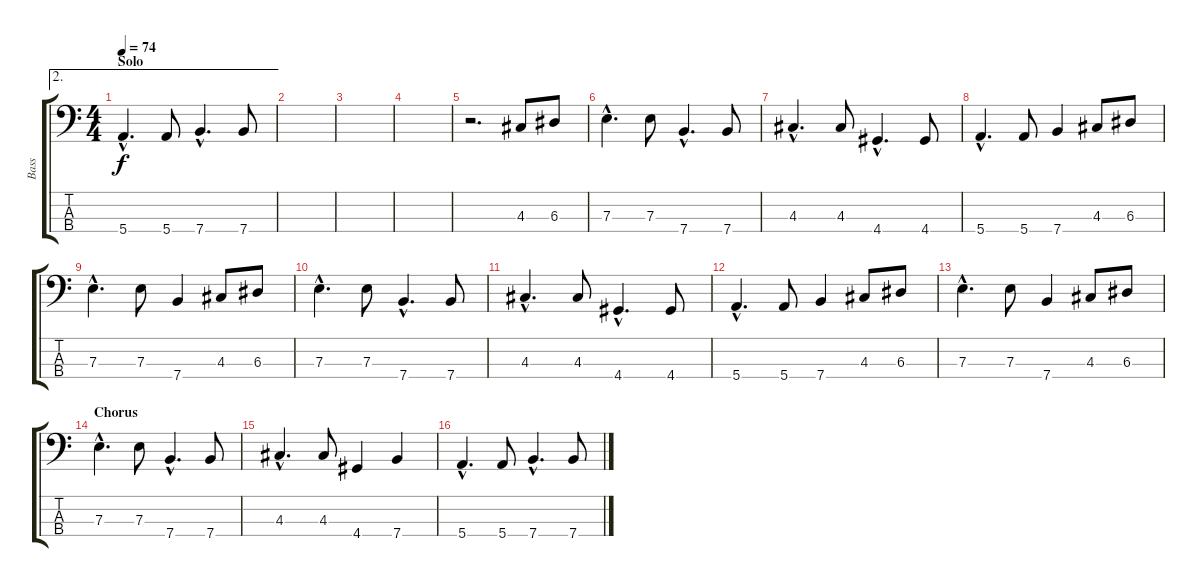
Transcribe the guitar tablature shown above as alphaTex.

\track ("Bass" "Bass") {instrument electricbassfinger}
\staff {score tabs}
\tuning (G2 D2 A1 E1) {hide}
\ae 2
\ts (4 4)
\section ("" "Solo")
\tempo 74
\clef f4
\ks c
5.4{hac}.4{d dy f} 5.4.8 7.4{hac}.4{d} 7.4.8 |
|
|
|
r.2{d} 4.3.8 6.3.8 |
7.3{hac}.4{d} 7.3.8 7.4{hac}.4{d} 7.4.8 |
4.3{hac}.4{d} 4.3.8 4.4{hac}.4{d} 4.4.8 |
5.4{hac}.4{d} 5.4.8 7.4.4 4.3.8 6.3.8 |
7.3{hac}.4{d} 7.3.8 7.4.4 4.3.8 6.3.8 |
7.3{hac}.4{d} 7.3.8 7.4{hac}.4{d} 7.4.8 |
4.3{hac}.4{d} 4.3.8 4.4{hac}.4{d} 4.4.8 |
5.4{hac}.4{d} 5.4.8 7.4.4 4.3.8 6.3.8 |
7.3{hac}.4{d} 7.3.8 7.4.4 4.3.8 6.3.8 |
\section ("" "Chorus")
7.3{hac}.4{d} 7.3.8 7.4{hac}.4{d} 7.4.8 |
4.3{hac}.4{d} 4.3.8 4.4.4 7.4.4 |
5.4{hac}.4{d} 5.4.8 7.4{hac}.4{d} 7.4.8
